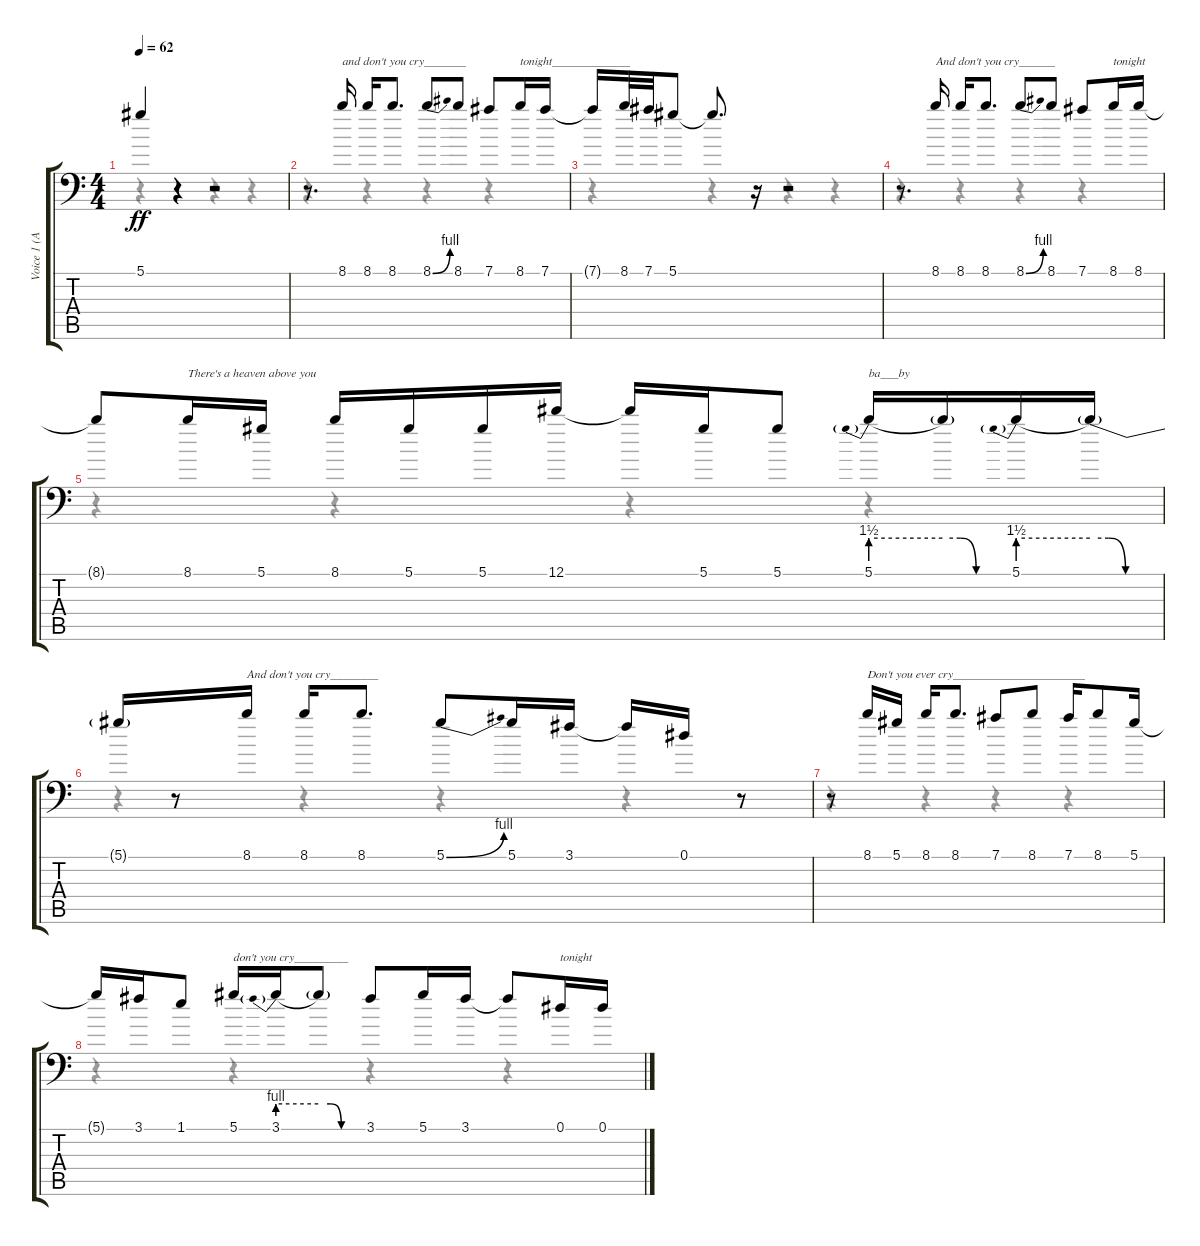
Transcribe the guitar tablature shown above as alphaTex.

\track ("Voice 1 (Axl)" "Voice 1 (A") {instrument electricbasspick}
\staff {score tabs}
\tuning (Eb4 Bb3 Gb3 Db3 Ab2 Eb2) {hide}
\voice
\ts (4 4)
\tempo 62
\clef f4
\ks c
5.1{t}.4{dy ff} r.4 r.2 |
r.8{d} 8.1.16{txt "and don't you cry_______"} 8.1.16 8.1.8{d} 8.1{be (bend 0 0 60 4)}.8 8.1.8 7.1.8 8.1.16{txt "tonight_____________"} 7.1.16 |
7.1{t}.16 8.1.32 7.1.32 5.1.8 5.1{t}.8{d} r.16 r.2 |
r.8{d} 8.1.16{txt "And don't you cry______"} 8.1.16 8.1.8{d} 8.1{be (bend 0 0 60 4)}.8 8.1.8 7.1.8 8.1.16{txt "tonight"} 8.1.16 |
8.1{t}.8 8.1.16{txt "There's a heaven above you"} 5.1.16 8.1.16 5.1.16 5.1.16 12.1.16 12.1{t}.16 5.1.16 5.1.8 5.1{be (prebend 0 6 60 6)}.16{txt "ba___by"} 5.1{be (custom 0 6 15 6 30 0 60 0) t}.16 5.1{be (prebend 0 6 60 6)}.16 5.1{be (custom 0 6 15 6 30 0 60 0) t}.16 |
5.1{be (hold 0 0 60 0) t}.16 r.8 8.1.16{txt "And don't you cry________"} 8.1.16 8.1.8{d} 5.1{be (bend 0 0 60 4)}.8 5.1.16 3.1.16 3.1{t}.16 0.1.16 r.8 |
r.8 8.1.16{txt "Don't you ever cry______________________"} 5.1.16 8.1.16 8.1.8{d} 7.1.8 8.1.8 7.1.16 8.1.8 5.1.16 |
5.1{t}.16 3.1.16 1.1.8 5.1.16{txt "don't you cry_________"} 3.1{be (prebend 0 4 60 4)}.16 3.1{be (custom 0 4 15 4 30 0 60 0) t}.8 3.1.8 5.1.16 3.1.16 3.1{t}.8 0.1.16{txt "tonight"} 0.1.16
\voice
\clef f4
\ottava regular
\simile none
\ks c
r.4{dy f} r.4 r.4 r.4 |
r.4 r.4 r.4 r.4 |
r.4 r.4 r.4 r.4 |
r.4 r.4 r.4 r.4 |
r.4 r.4 r.4 r.4 |
r.4 r.4 r.4 r.4 |
r.4 r.4 r.4 r.4 |
r.4 r.4 r.4 r.4
